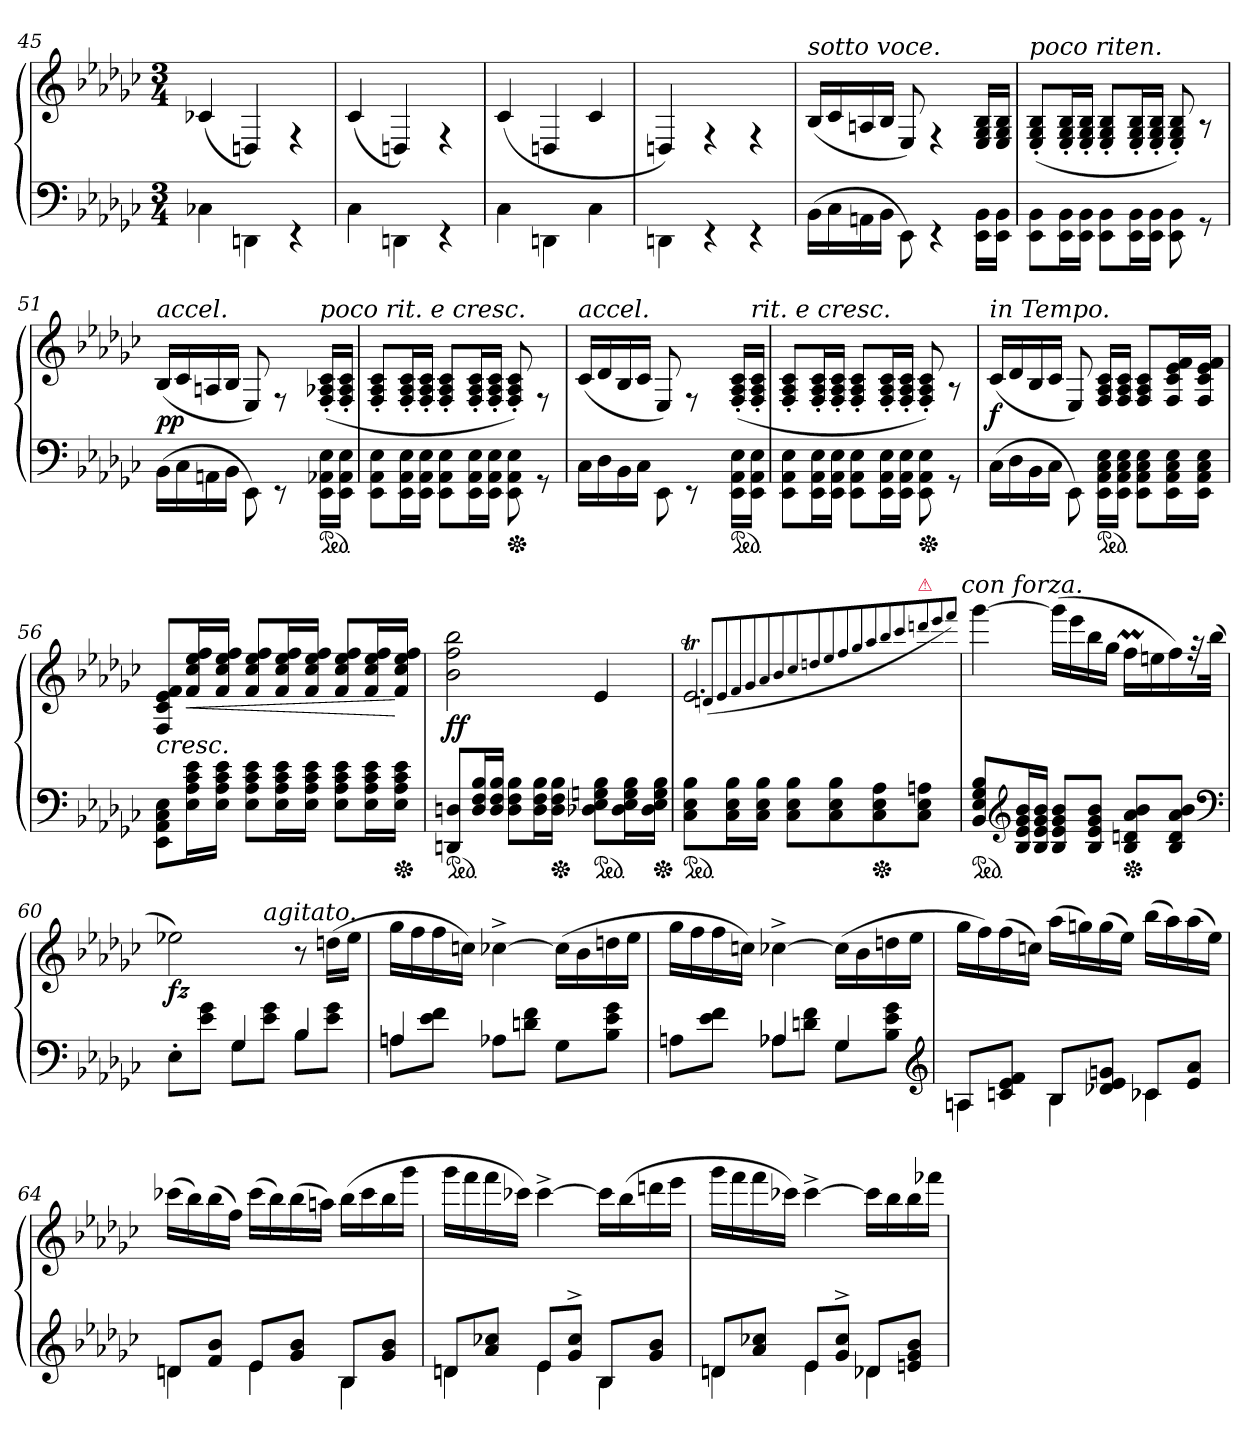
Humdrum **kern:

**kern	**kern	**dynam
*part1	*part1	*part1
*staff2	*staff1	*staff1/2
*clefF4	*clefG2	*
*k[b-e-a-d-g-c-]	*k[b-e-a-d-g-c-]	*
*e-:	*e-:	*
*M3/4	*M3/4	*
=45	=45	=45
4C-X\	(>4c-X/	.
4DDn\	4Dn/)	.
4rEE	4rF	.
=46	=46	=46
4C-\	(>4c-/	.
4DDn\	4Dn/)	.
4rEE	4rF	.
=47	=47	=47
4C-\	(>4c-/	.
4DDn\	4Dn/	.
4C-\	4c-/	.
=48	=48	=48
4DDn\	4Dn/)	.
4rEE	4rF	.
4rEE	4rF	.
=49	=49	=49
!	!LO:TX:a:i:t=sotto voce.	!
(<16BB-\LL	(>16B-/LL	.
16C-\	16c-/	.
16AAn\	16An/	.
16BB-\JJ	16B-/JJ	.
8EE-\)	8E-/)	.
4rEE	4rF	.
16EE-\ 16BB-\LL	16E-/ 16G-/ 16B-/LL	.
16EE-\ 16BB-\JJ	16E-/ 16G-/ 16B-/JJ	.
=50	=50	=50
!	!LO:TX:a:i:t=poco riten.	!
8EE-\ 8BB-\L	(>8E-'>/ 8G-'>/ 8B-'>/L	.
16EE-\ 16BB-\L	16E-'>/ 16G-'>/ 16B-'>/L	.
16EE-\ 16BB-\JJ	16E-'>/ 16G-'>/ 16B-'>/JJ	.
8EE-\ 8BB-\L	8E-'>/ 8G-'>/ 8B-'>/L	.
16EE-\ 16BB-\L	16E-'>/ 16G-'>/ 16B-'>/L	.
16EE-\ 16BB-\JJ	16E-'>/ 16G-'>/ 16B-'>/JJ	.
8EE-\ 8BB-\	8E-'>/ 8G-'>/ 8B-'>/)	.
8rGG	8rA	.
=51	=51	=51
!	!LO:TX:a:i:t=accel.	!
!	!	!LO:DY:b
(<16BB-\LL	(>16B-/LL	pp
16C-\	16c-/	.
16AAn\	16An/	.
16BB-\JJ	16B-/JJ	.
8EE-\)	8E-/)	.
!LO:N:vis=8	!LO:N:vis=8	!
4rEE	4rF	.
!	!LO:TX:a:i:t=poco rit. e cresc.	!
*ped	*	*
16EE-\ 16AA-X\ 16E-\LL	(>16F'>/ 16A-X'>/ 16c-'>/LL	.
16EE-\ 16AA-\ 16E-\JJ	16F'>/ 16A-'>/ 16c-'>/JJ	.
=52	=52	=52
8EE-\ 8AA-\ 8E-\L	8F'>/ 8A-'>/ 8c-'>/L	.
16EE-\ 16AA-\ 16E-\L	16F'>/ 16A-'>/ 16c-'>/L	.
16EE-\ 16AA-\ 16E-\JJ	16F'>/ 16A-'>/ 16c-'>/JJ	.
8EE-\ 8AA-\ 8E-\L	8F'>/ 8A-'>/ 8c-'>/L	.
16EE-\ 16AA-\ 16E-\L	16F'>/ 16A-'>/ 16c-'>/L	.
16EE-\ 16AA-\ 16E-\JJ	16F'>/ 16A-'>/ 16c-'>/JJ	.
*Xped	*	*
8EE-\ 8AA-\ 8E-\	8F'>/ 8A-'>/ 8c-'>/)	.
8rGG	8rF	.
=53	=53	=53
!	!LO:TX:a:i:t=accel.	!
16C-\LL	(>16c-/LL	.
16D-\	16d-/	.
16BB-\	16B-/	.
16C-\JJ	16c-/JJ	.
8EE-\	8E-/)	.
!LO:N:vis=8	!LO:N:vis=8	!
4rEE	4rF	.
*ped	*	*
16EE-\ 16AA-\ 16E-\LL	(>16F'>/ 16A-'>/ 16c-'>/LL	.
!	!LO:TX:a:i:t=rit. e cresc.	!
16EE-\ 16AA-\ 16E-\JJ	16F'>/ 16A-'>/ 16c-'>/JJ	.
=54	=54	=54
8EE-\ 8AA-\ 8E-\L	8F'>/ 8A-'>/ 8c-'>/L	.
16EE-\ 16AA-\ 16E-\L	16F'>/ 16A-'>/ 16c-'>/L	.
16EE-\ 16AA-\ 16E-\JJ	16F'>/ 16A-'>/ 16c-'>/JJ	.
8EE-\ 8AA-\ 8E-\L	8F'>/ 8A-'>/ 8c-'>/L	.
16EE-\ 16AA-\ 16E-\L	16F'>/ 16A-'>/ 16c-'>/L	.
16EE-\ 16AA-\ 16E-\JJ	16F'>/ 16A-'>/ 16c-'>/JJ	.
*Xped	*	*
8EE-\ 8AA-\ 8E-\	8F'>/ 8A-'>/ 8c-'>/)	.
8rGG	8rA	.
=55	=55	=55
!	!LO:TX:a:i:t=in Tempo.	!
!	!	!LO:DY:b
(<16C-\LL	(>16c-/LL	f
16D-\	16d-/	.
16BB-\	16B-/	.
16C-\JJ	16c-/JJ	.
8EE-\)	8E-/)	.
*ped	*	*
16EE-\ 16AA-\ 16C-\ 16E-\LL	16F/ 16A-/ 16c-/LL	.
16EE-\ 16AA-\ 16C-\ 16E-\JJ	16F/ 16A-/ 16c-/JJ	.
8EE-\ 8AA-\ 8C-\ 8E-\L	8F/ 8A-/ 8c-/L	.
16EE-\ 16AA-\ 16C-\ 16E-\L	16F/ 16c-/ 16e-/ 16f/L	.
16EE-\ 16AA-\ 16C-\ 16E-\JJ	16F/ 16c-/ 16e-/ 16f/JJ	.
=56	=56	=56
!	!LO:TX:b:i:t=cresc.	!
8EE-\ 8AA-\ 8C-\ 8E-\L	8F/ 8c-/ 8e-/ 8f/L	.
!	!	!LO:HP:b
16E- 16A- 16c- 16e-L	16f/ 16cc-/ 16ee-/ 16ff/L	<
16E- 16A- 16c- 16e-JJ	16f/ 16cc-/ 16ee-/ 16ff/JJ	.
8E- 8A- 8c- 8e-L	8f/ 8cc-/ 8ee-/ 8ff/L	.
16E- 16A- 16c- 16e-L	16f/ 16cc-/ 16ee-/ 16ff/L	.
16E- 16A- 16c- 16e-JJ	16f/ 16cc-/ 16ee-/ 16ff/JJ	.
8E- 8A- 8c- 8e-L	8f/ 8cc-/ 8ee-/ 8ff/L	.
16E- 16A- 16c- 16e-L	16f/ 16cc-/ 16ee-/ 16ff/L	.
*Xped	*	*
16E- 16A- 16c- 16e-JJ	16f/ 16cc-/ 16ee-/ 16ff/JJ	[
=57	=57	=57
!	!	!LO:DY:b
*ped	*	*
8DDn 8DnL	2b- 2ff 2bb-	ff
16D 16F 16B-L	.	.
16D 16F 16B-JJ	.	.
8D 8F 8B-L	.	.
16D 16F 16B-L	.	.
*Xped	*	*
16D 16F 16B-JJ	.	.
*ped	*	*
8D-X 8E- 8Gn 8B-L	4e-	.
16D- 16E- 16G 16B-L	.	.
*Xped	*	*
16D- 16E- 16G 16B-JJ	.	.
=58	=58	=58
!	!LO:TX:a:color=crimson:t=⚠	!
*	*^	*
*ped	*	*	*
8C- 8E- 8B-L	2.e-T	2ryy	.
16C- 16E- 16B-L	.	.	.
16C- 16E- 16B-JJ	.	.	.
8C- 8E- 8B-L	.	.	.
8C- 8E- 8B-	.	.	.
*Xped	*	*	*
8C- 8E- 8A-	.	8ryy	.
!	!	!LO:TX:a:color=crimson:t=⚠	!
8C- 8E- 8AnJ	.	8ryy	.
.	(<8qqdn/L	.	.
.	8qqe-/	.	.
.	8qqf/	.	.
.	8qqg-/	.	.
.	8qqa-/	.	.
.	8qqb-/	.	.
.	8qqcc-/	.	.
.	8qqddn/	.	.
.	8qqee-/	.	.
.	8qqff/	.	.
.	8qqgg-/	.	.
.	8qqaa-/	.	.
.	8qqbb-/	.	.
.	8qqccc-/	.	.
.	8qqdddn/	.	.
.	8qqeee-/	.	.
.	8qqfff/J)	.	.
.	.	.	[ [
!	!LO:TX:a:i:t=con forza.	!	!
=59	=59	=59	=59
!	!	!	!LO:DY:b=2
!	!	!	!LO:DY:n=1:b
*	*v	*v	*
*ped	*	*
8BB- 8E- 8G- 8B-L	[4ggg-TTT	fz fff
*clefG2	*	*
16B- 16e- 16g- 16b-L	.	.
16B- 16e- 16g- 16b-JJ	.	.
8B- 8e- 8g- 8b-L	(>16ggg-LL]	.
.	16eee-	.
8B- 8e- 8g- 8b-J	16bb-	.
.	16gg-JJ	.
*Xped	*	*
8B- 8dn 8a- 8b-L	16ffm\LL	.
.	16een\	.
8B- 8d 8a- 8b-J	16ff\)	.
.	32rff	.
.	(>32bb-\JJk	.
*clefF4	*	*
=60	=60	=60
*^	*	*
!	!	!	!LO:DY:b
*	*	*^	*
4ryy	8E-'>L	2ee-X)	4.ryy	fz
.	8e- 8g-J	.	.	.
4G-/	8G-L	.	.	.
!	!	!	!LO:TX:a:i:t=agitato.	!
.	8e- 8g-J	.	4.ryy	.
4B-/	8B-L	8r	.	.
.	8e- 8g-J	(>16ddn\LL	.	.
.	.	16ee-\JJ	.	.
*	*	*v	*v	*
=61	=61	=61	=61
8AnL	4An/	16gg-LL	.
.	.	16ff	.
8e-\ 8f\J	.	16ff	.
.	.	16ccnJJ)	.
8A-XL	4ryy	[4cc-X^\	.
8dn\ 8f\J	.	.	.
8G-L	4ryy	(>16cc-LL]	.
.	.	16b-	.
8B-\ 8e-\ 8g-\J	.	16ddn	.
.	.	16ee-JJ	.
=62	=62	=62	=62
8AnL	4ryy	16gg-LL	.
.	.	16ff	.
8e-\ 8f\J	.	16ff	.
.	.	16ccnJJ)	.
8A-XL	4A-X/	[4cc-X^\	.
8dn\ 8f\J	.	.	.
8G-L	4G-/	(>16cc-LL]	.
.	.	16b-	.
8B-\ 8e-\ 8g-\J	.	16ddn	.
.	.	16ee-JJ	.
*clefG2	*	*	*
=63	=63	=63	=63
8AnL	4An	16gg-LL	.
.	.	16ff)	.
8cn 8e- 8fJ	.	(>16ff	.
.	.	16ccnJJ)	.
8B-L	4B-	(>16aa-LL	.
.	.	16ggn)	.
8d-X 8e- 8gnJ	.	(>16gg	.
.	.	16ee-JJ)	.
8c-XL	4c-X	(>16bb-LL	.
.	.	16aa-)	.
8e- 8a-J	.	(>16aa-	.
.	.	16ee-JJ)	.
=64	=64	=64	=64
8dnL	4dn	(>16ccc-XLL	.
.	.	16bb-)	.
8f 8b-J	.	(>16bb-	.
.	.	16ffJJ)	.
8e-L	4e-	(>16ccc-LL	.
.	.	16bb-)	.
8g- 8b-J	.	(>16bb-	.
.	.	16aanJJ)	.
8B-L	4B-	(>16bb-LL	.
.	.	16ccc-	.
8g- 8b-J	.	16bb-	.
.	.	16ggg-JJ	.
=65	=65	=65	=65
8dnL	4dn\	16ggg-LL	.
.	.	16fff	.
8a- 8cc-XJ	.	16fff	.
.	.	16ccc-XJJ)	.
8e-L	4e-\	[4ccc-^<\	.
8g-^> 8cc-^>J	.	.	.
8B-L	4B-\	16ccc-LL]	.
.	.	(>16bb-	.
8g- 8b-J	.	16dddn	.
.	.	16eee-JJ	.
=66	=66	=66	=66
8dnL	4dn\	16ggg-LL	.
.	.	16fff	.
8a- 8cc-XJ	.	16fff	.
.	.	16ccc-XJJ)	.
8e-L	4e-\	[4ccc-^<	.
8g-^> 8cc-^>J	.	.	.
8d-XL	4d-X\	16ccc-LL]	.
.	.	16bb-	.
8en 8g- 8b-J	.	16bb-	.
.	.	16fff-XJJ	.
*v	*v	*	*
=	=	=
*-	*-	*-
